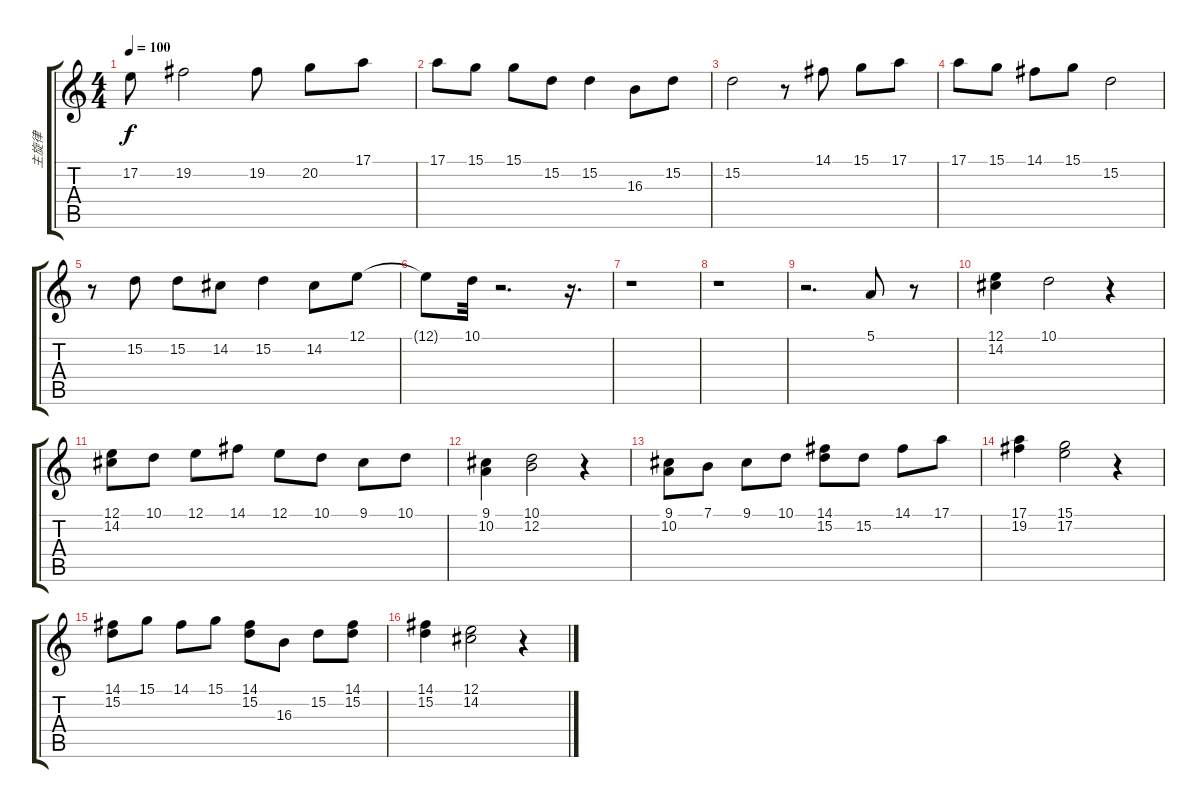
\track ("主旋律" "主旋律") {instrument acousticgrandpiano}
\staff {score tabs}
\tuning (E4 B3 G3 D3 A2 E2) {hide}
\ts (4 4)
\tempo 100
\clef g2
\ks c
17.2.8{dy f} 19.2.2 19.2.8 20.2.8 17.1.8 |
17.1.8 15.1.8 15.1.8 15.2.8 15.2.4 16.3.8 15.2.8 |
15.2.2 r.8 14.1.8 15.1.8 17.1.8 |
17.1.8 15.1.8 14.1.8 15.1.8 15.2.2 |
r.8 15.2.8 15.2.8 14.2.8 15.2.4 14.2.8 12.1.8 |
12.1{t}.8 10.1.32 r.2{d} r.16{d} |
r.1 |
r.1 |
r.2{d} 5.1.8 r.8 |
(12.1 14.2).4 10.1.2 r.4 |
(12.1 14.2).8 10.1.8 12.1.8 14.1.8 12.1.8 10.1.8 9.1.8 10.1.8 |
(9.1 10.2).4 (10.1 12.2).2 r.4 |
(9.1 10.2).8 7.1.8 9.1.8 10.1.8 (14.1 15.2).8 15.2.8 14.1.8 17.1.8 |
(17.1 19.2).4 (15.1 17.2).2 r.4 |
(14.1 15.2).8 15.1.8 14.1.8 15.1.8 (14.1 15.2).8 16.3.8 15.2.8 (14.1 15.2).8 |
(14.1 15.2).4 (12.1 14.2).2 r.4
